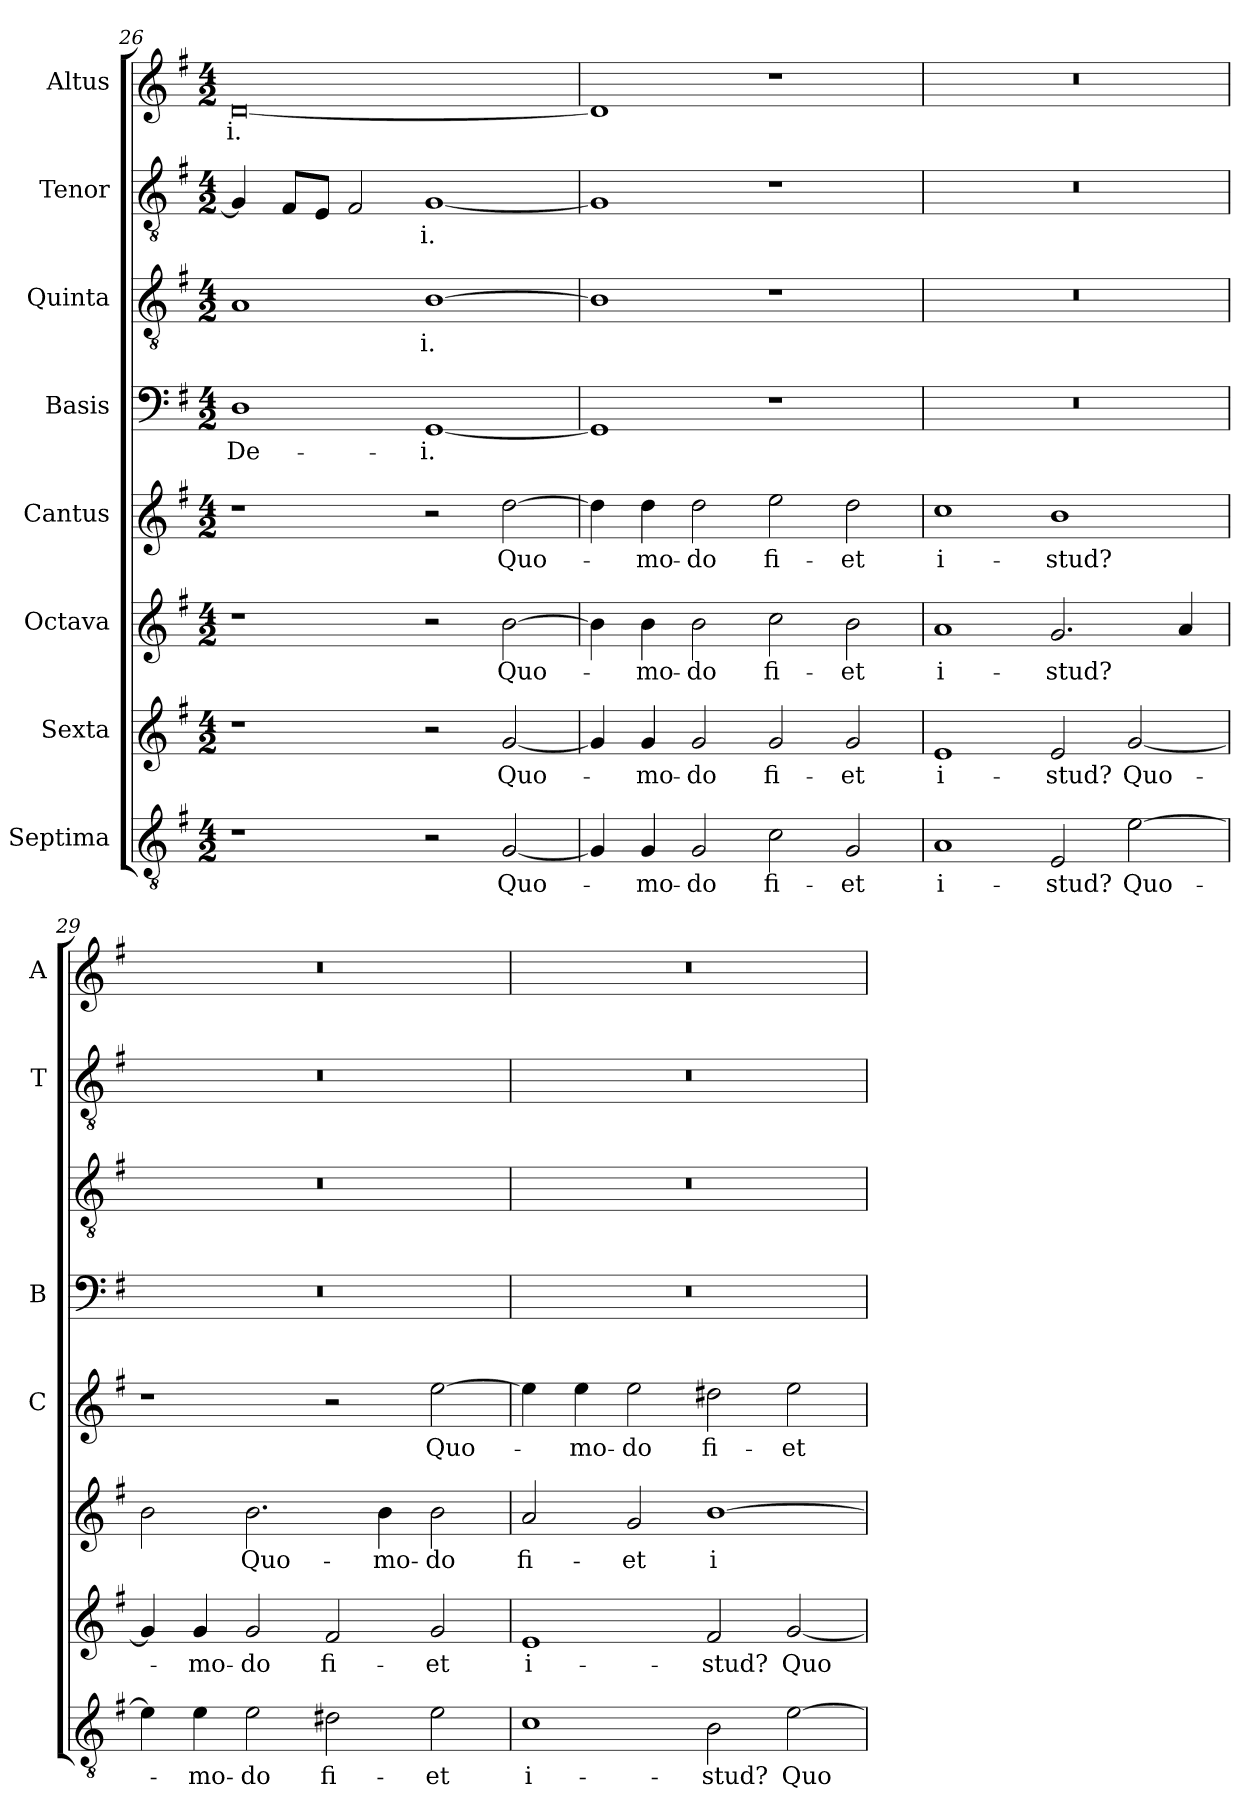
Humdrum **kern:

**kern	**text	**kern	**text	**kern	**text	**kern	**text	**kern	**text	**kern	**text	**kern	**text	**kern	**text
*part8	*part8	*part7	*part7	*part6	*part6	*part5	*part5	*part4	*part4	*part3	*part3	*part2	*part2	*part1	*part1
*staff8	*staff8	*staff7	*staff7	*staff6	*staff6	*staff5	*staff5	*staff4	*staff4	*staff3	*staff3	*staff2	*staff2	*staff1	*staff1
*I"Septima	*	*I"Sexta	*	*I"Octava	*	*I"Cantus	*	*I"Basis	*	*I"Quinta	*	*I"Tenor	*	*I"Altus	*
*	*	*	*	*	*	*I'C	*	*I'B	*	*	*	*I'T	*	*I'A	*
*clefGv2	*	*clefG2	*	*clefG2	*	*clefG2	*	*clefF4	*	*clefGv2	*	*clefGv2	*	*clefG2	*
*k[f#]	*	*k[f#]	*	*k[f#]	*	*k[f#]	*	*k[f#]	*	*k[f#]	*	*k[f#]	*	*k[f#]	*
*G:	*	*G:	*	*G:	*	*G:	*	*G:	*	*G:	*	*G:	*	*G:	*
*M4/2	*	*M4/2	*	*M4/2	*	*M4/2	*	*M4/2	*	*M4/2	*	*M4/2	*	*M4/2	*
=26	=26	=26	=26	=26	=26	=26	=26	=26	=26	=26	=26	=26	=26	=26	=26
!	!	!	!	!	!	!	!	!	!LO:LY:b	!	!	!	!	!	!LO:LY:b
1r	.	1r	.	1r	.	1r	.	1D	De-	1A	.	4G/]	.	[0d	-i.
.	.	.	.	.	.	.	.	.	.	.	.	8F#/L	.	.	.
.	.	.	.	.	.	.	.	.	.	.	.	8E/J	.	.	.
.	.	.	.	.	.	.	.	.	.	.	.	2F#/	.	.	.
!	!	!	!	!	!	!	!	!	!LO:LY:b	!	!LO:LY:b	!	!LO:LY:b	!	!
2r	.	2r	.	2r	.	2r	.	[1GG	-i.	[1B	-i.	[1G	-i.	.	.
!	!LO:LY:b	!	!LO:LY:b	!	!LO:LY:b	!	!LO:LY:b	!	!	!	!	!	!	!	!
[2G/	Quo-	[2g/	Quo-	[2b\	Quo-	[2dd\	Quo-	.	.	.	.	.	.	.	.
=27	=27	=27	=27	=27	=27	=27	=27	=27	=27	=27	=27	=27	=27	=27	=27
4G/]	.	4g/]	.	4b\]	.	4dd\]	.	1GG]	.	1B]	.	1G]	.	1d]	.
!	!LO:LY:b	!	!LO:LY:b	!	!LO:LY:b	!	!LO:LY:b	!	!	!	!	!	!	!	!
4G/	-mo-	4g/	-mo-	4b\	-mo-	4dd\	-mo-	.	.	.	.	.	.	.	.
!	!LO:LY:b	!	!LO:LY:b	!	!LO:LY:b	!	!LO:LY:b	!	!	!	!	!	!	!	!
2G/	-do	2g/	-do	2b\	-do	2dd\	-do	.	.	.	.	.	.	.	.
!	!LO:LY:b	!	!LO:LY:b	!	!LO:LY:b	!	!LO:LY:b	!	!	!	!	!	!	!	!
2c\	fi-	2g/	fi-	2cc\	fi-	2ee\	fi-	1r	.	1r	.	1r	.	1r	.
!	!LO:LY:b	!	!LO:LY:b	!	!LO:LY:b	!	!LO:LY:b	!	!	!	!	!	!	!	!
2G/	-et	2g/	-et	2b\	-et	2dd\	-et	.	.	.	.	.	.	.	.
=28	=28	=28	=28	=28	=28	=28	=28	=28	=28	=28	=28	=28	=28	=28	=28
!	!LO:LY:b	!	!LO:LY:b	!	!LO:LY:b	!	!LO:LY:b	!	!	!	!	!	!	!	!
1A	i-	1e	i-	1a	i-	1cc	i-	0r	.	0r	.	0r	.	0r	.
!	!LO:LY:b	!	!LO:LY:b	!	!LO:LY:b	!	!LO:LY:b	!	!	!	!	!	!	!	!
2E/	-stud?	2e/	-stud?	2.g/	-stud?	1b	-stud?	.	.	.	.	.	.	.	.
!	!LO:LY:b	!	!LO:LY:b	!	!	!	!	!	!	!	!	!	!	!	!
[2e\	Quo-	[2g/	Quo-	.	.	.	.	.	.	.	.	.	.	.	.
.	.	.	.	4a/	.	.	.	.	.	.	.	.	.	.	.
=29	=29	=29	=29	=29	=29	=29	=29	=29	=29	=29	=29	=29	=29	=29	=29
4e\]	.	4g/]	.	2b\	.	1r	.	0r	.	0r	.	0r	.	0r	.
!	!LO:LY:b	!	!LO:LY:b	!	!	!	!	!	!	!	!	!	!	!	!
4e\	-mo-	4g/	-mo-	.	.	.	.	.	.	.	.	.	.	.	.
!	!LO:LY:b	!	!LO:LY:b	!	!LO:LY:b	!	!	!	!	!	!	!	!	!	!
2e\	-do	2g/	-do	2.b\	Quo-	.	.	.	.	.	.	.	.	.	.
!	!LO:LY:b	!	!LO:LY:b	!	!	!	!	!	!	!	!	!	!	!	!
2d#X\	fi-	2f#/	fi-	.	.	2r	.	.	.	.	.	.	.	.	.
!	!	!	!	!	!LO:LY:b	!	!	!	!	!	!	!	!	!	!
.	.	.	.	4b\	-mo-	.	.	.	.	.	.	.	.	.	.
!	!LO:LY:b	!	!LO:LY:b	!	!LO:LY:b	!	!LO:LY:b	!	!	!	!	!	!	!	!
2e\	-et	2g/	-et	2b\	-do	[2ee\	Quo-	.	.	.	.	.	.	.	.
!!LO:LB:g=z
=30	=30	=30	=30	=30	=30	=30	=30	=30	=30	=30	=30	=30	=30	=30	=30
!	!LO:LY:b	!	!LO:LY:b	!	!LO:LY:b	!	!	!	!	!	!	!	!	!	!
1c	i-	1e	i-	2a/	fi-	4ee\]	.	0r	.	0r	.	0r	.	0r	.
!	!	!	!	!	!	!	!LO:LY:b	!	!	!	!	!	!	!	!
.	.	.	.	.	.	4ee\	-mo-	.	.	.	.	.	.	.	.
!	!	!	!	!	!LO:LY:b	!	!LO:LY:b	!	!	!	!	!	!	!	!
.	.	.	.	2g/	-et	2ee\	-do	.	.	.	.	.	.	.	.
!	!LO:LY:b	!	!LO:LY:b	!	!LO:LY:b	!	!LO:LY:b	!	!	!	!	!	!	!	!
2B\	-stud?	2f#/	-stud?	[1b	i-	2dd#X\	fi-	.	.	.	.	.	.	.	.
!	!LO:LY:b	!	!LO:LY:b	!	!	!	!LO:LY:b	!	!	!	!	!	!	!	!
[2e\	Quo-	[2g/	Quo-	.	.	2ee\	-et	.	.	.	.	.	.	.	.
=	=	=	=	=	=	=	=	=	=	=	=	=	=	=	=
*-	*-	*-	*-	*-	*-	*-	*-	*-	*-	*-	*-	*-	*-	*-	*-
